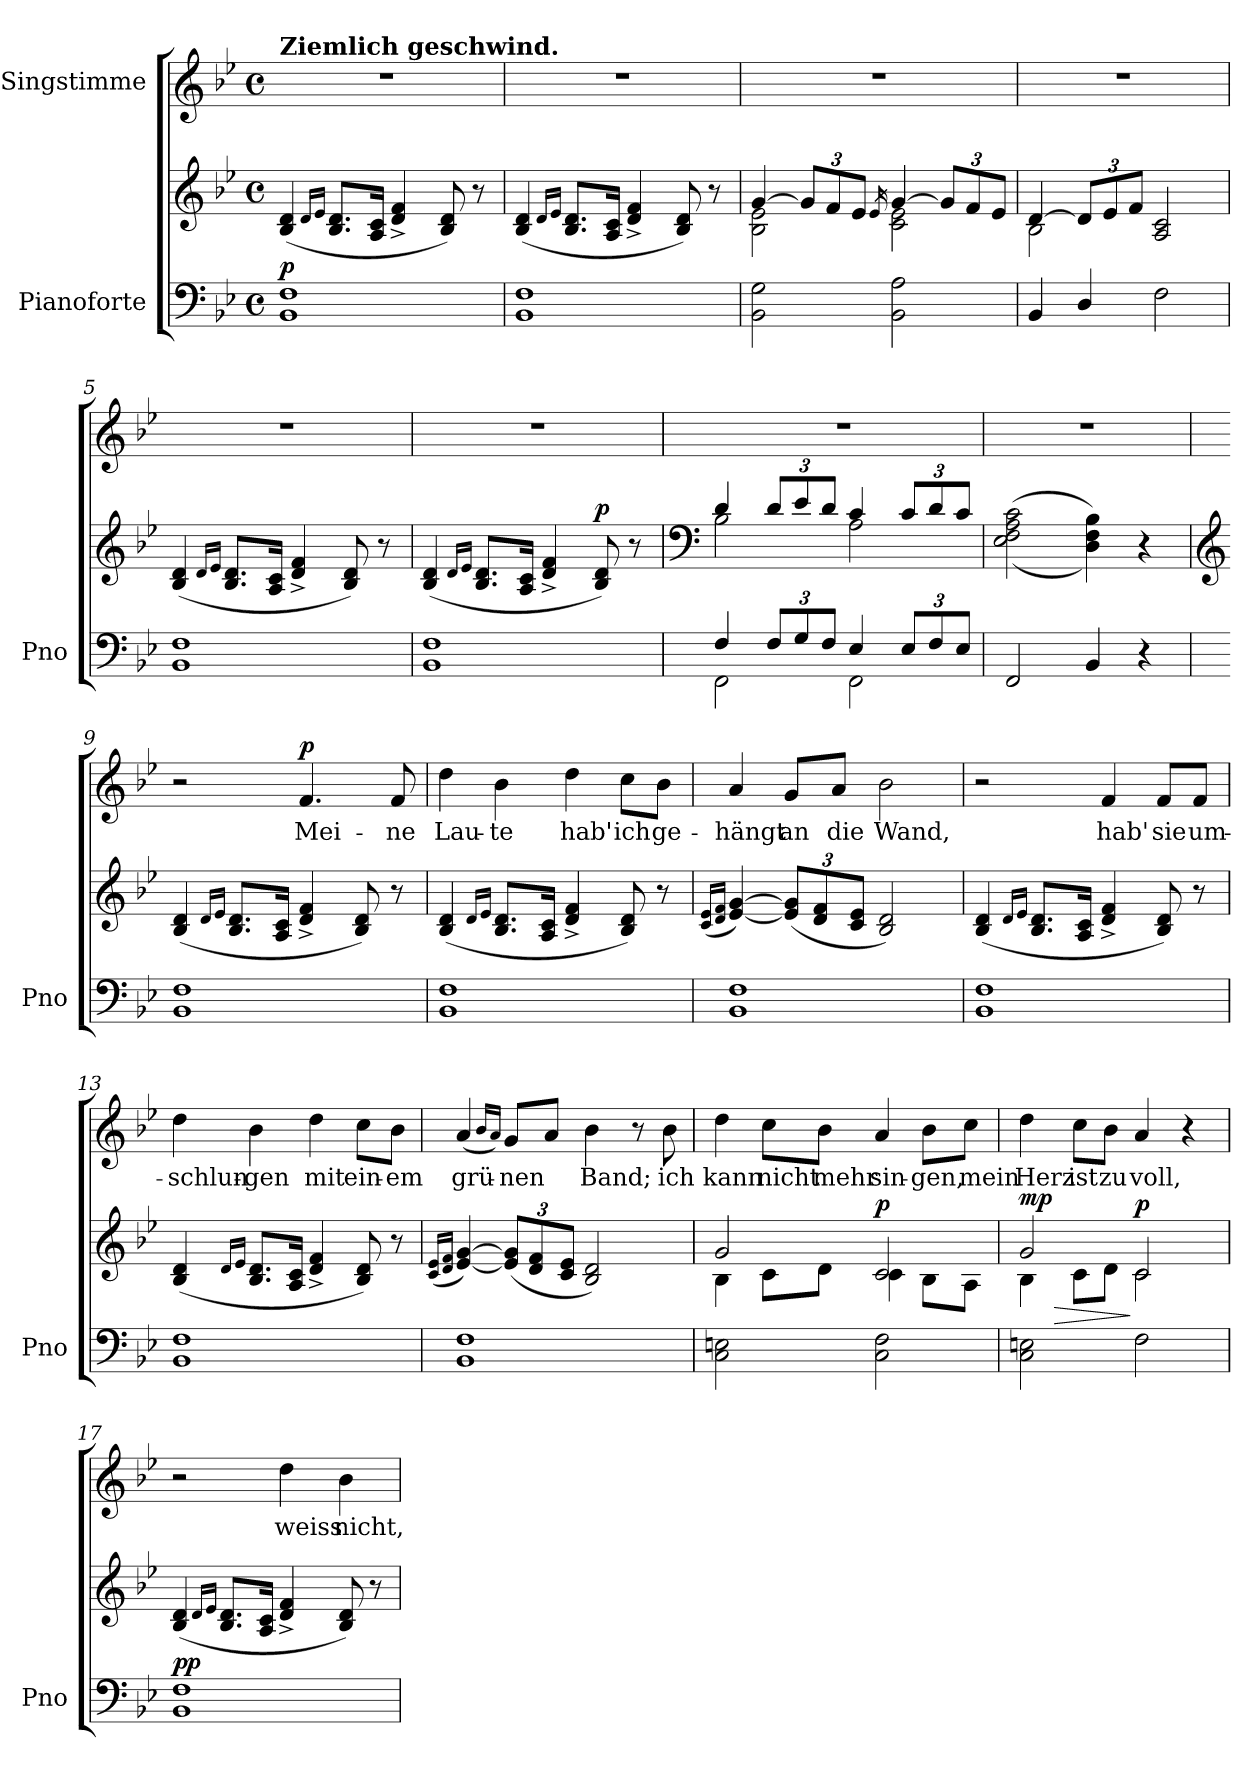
**kern	**kern	**dynam	**kern	**text	**dynam
*part2	*part2	*part2	*part1	*part1	*part1
*staff3	*staff2	*staff2/3	*staff1	*staff1	*staff1
*I"Pianoforte	*	*	*I"Singstimme	*	*
*I'Pno	*	*	*	*	*
*clefF4	*clefG2	*	*clefG2	*	*
*k[b-e-]	*k[b-e-]	*	*k[b-e-]	*	*
*M4/4	*M4/4	*	*M4/4	*	*
*met(c)	*met(c)	*	*met(c)	*	*
=1	=1	=1	=1	=1	=1
!	!	!	!LO:TX:a:B:t=Ziemlich geschwind.	!	!
!	!	!LO:DY:a=2	!	!	!
1BB- 1F	(<4B-/ 4d/	p	1r	.	.
.	16qd/LL	.	.	.	.
.	16qe-/JJ	.	.	.	.
.	8.B-/ 8.d/L	.	.	.	.
.	16A/ 16c/Jk	.	.	.	.
.	4d/^ 4f/^	.	.	.	.
.	8B-/ 8d/)	.	.	.	.
.	8r	.	.	.	.
=2	=2	=2	=2	=2	=2
1BB- 1F	(<4B-/ 4d/	.	1r	.	.
.	16qd/LL	.	.	.	.
.	16qe-/JJ	.	.	.	.
.	8.B-/ 8.d/L	.	.	.	.
.	16A/ 16c/Jk	.	.	.	.
.	4d/^ 4f/^	.	.	.	.
.	8B-/ 8d/)	.	.	.	.
.	8r	.	.	.	.
=3	=3	=3	=3	=3	=3
*	*^	*	*	*	*
2BB-\ 2G\	[4g/	2B-\ 2e-\	.	1r	.	.
.	12g/L]	.	.	.	.	.
.	12f/	.	.	.	.	.
.	12e-/J	.	.	.	.	.
.	16qe-/	.	.	.	.	.
2BB-\ 2A\	[4g/	2c\ 2e-\	.	.	.	.
.	12g/L]	.	.	.	.	.
.	12f/	.	.	.	.	.
.	12e-/J	.	.	.	.	.
=4	=4	=4	=4	=4	=4	=4
4BB-/	[4d/	2B-\	.	1r	.	.
*	*Xbrackettup	*	*	*	*	*
4D/	12d/L]	.	.	.	.	.
.	12e-/	.	.	.	.	.
.	12f/J	.	.	.	.	.
2F\	2A/ 2c/	2ryy	.	.	.	.
*	*v	*v	*	*	*	*
=5	=5	=5	=5	=5	=5
1BB- 1F	(<4B-/ 4d/	.	1r	.	.
.	16qd/LL	.	.	.	.
.	16qe-/JJ	.	.	.	.
.	8.B-/ 8.d/L	.	.	.	.
.	16A/ 16c/Jk	.	.	.	.
.	4d/^ 4f/^	.	.	.	.
.	8B-/ 8d/)	.	.	.	.
.	8r	.	.	.	.
!!LO:LB:g=z
=6	=6	=6	=6	=6	=6
1BB- 1F	(<4B-/ 4d/	.	1r	.	.
.	16qd/LL	.	.	.	.
.	16qe-/JJ	.	.	.	.
.	8.B-/ 8.d/L	.	.	.	.
.	16A/ 16c/Jk	.	.	.	.
.	4d/^ 4f/^	.	.	.	.
!	!	!LO:DY:a	!	!	!
.	8B-/ 8d/)	p	.	.	.
.	8r	.	.	.	.
=7	=7	=7	=7	=7	=7
*	*clefF4	*	*	*	*
*^	*^	*	*	*	*
4F/	2FF\	4d/	2B-\	.	1r	.	.
*Xbrackettup	*	*	*	*	*	*	*
12F/L	.	12d/L	.	.	.	.	.
12G/	.	12e-/	.	.	.	.	.
12F/J	.	12d/J	.	.	.	.	.
4E-/	2FF\	4c/	2A\	.	.	.	.
12E-/L	.	12c/L	.	.	.	.	.
12F/	.	12d/	.	.	.	.	.
12E-/J	.	12c/J	.	.	.	.	.
*v	*v	*	*	*	*	*	*
*	*v	*v	*	*	*	*
=8	=8	=8	=8	=8	=8
2FF/	(>(>2E-\ 2F\ 2A\ 2c\	.	1r	.	.
4BB-/	4D\ 4F\ 4B-\))	.	.	.	.
4r	4r	.	.	.	.
=9	=9	=9	=9	=9	=9
*	*clefG2	*	*	*	*
1BB- 1F	(<4B-/ 4d/	.	2r	.	.
.	16qd/LL	.	.	.	.
.	16qe-/JJ	.	.	.	.
.	8.B-/ 8.d/L	.	.	.	.
.	16A/ 16c/Jk	.	.	.	.
!	!	!	!	!LO:LY:b	!LO:DY:a
.	4d/^ 4f/^	.	4.f/	Mei-	p
.	8B-/ 8d/)	.	.	.	.
!	!	!	!	!LO:LY:b	!
.	8r	.	8f/	-ne	.
=10	=10	=10	=10	=10	=10
!	!	!	!	!LO:LY:b	!
1BB- 1F	(<4B-/ 4d/	.	4dd\	Lau-	.
.	16qd/LL	.	.	.	.
.	16qe-/JJ	.	.	.	.
!	!	!	!	!LO:LY:b	!
.	8.B-/ 8.d/L	.	4b-\	-te	.
.	16A/ 16c/Jk	.	.	.	.
!	!	!	!	!LO:LY:b	!
.	4d/^ 4f/^	.	4dd\	hab'	.
!	!	!	!	!LO:LY:b	!
.	8B-/ 8d/)	.	8cc\L	ich	.
!	!	!	!	!LO:LY:b	!
.	8r	.	8b-\J	ge-	.
=11	=11	=11	=11	=11	=11
.	(<16qc/ 16qe-/LL	.	.	.	.
.	16qd/ 16qf/JJ	.	.	.	.
!	!	!	!	!LO:LY:b	!
1BB- 1F	[4e-/ [4g/)	.	4a/	-hängt	.
!	!	!	!	!LO:LY:b	!
.	(<12e-/] 12g/]L	.	8g/L	an	.
.	12d/ 12f/	.	.	.	.
!	!	!	!	!LO:LY:b	!
.	.	.	8a/J	die	.
.	12c/ 12e-/J	.	.	.	.
!	!	!	!	!LO:LY:b	!
.	2B-/ 2d/)	.	2b-\	Wand,	.
!!LO:LB:g=z
=12	=12	=12	=12	=12	=12
1BB- 1F	(<4B-/ 4d/	.	2r	.	.
.	16qd/LL	.	.	.	.
.	16qe-/JJ	.	.	.	.
.	8.B-/ 8.d/L	.	.	.	.
.	16A/ 16c/Jk	.	.	.	.
!	!	!	!	!LO:LY:b	!
.	4d/^ 4f/^	.	4f/	hab'	.
!	!	!	!	!LO:LY:b	!
.	8B-/ 8d/)	.	8f/L	sie	.
!	!	!	!	!LO:LY:b	!
.	8r	.	8f/J	um-	.
=13	=13	=13	=13	=13	=13
!	!	!	!	!LO:LY:b	!
1BB- 1F	(<4B-/ 4d/	.	4dd\	-schlun-	.
.	16qd/LL	.	.	.	.
.	16qe-/JJ	.	.	.	.
!	!	!	!	!LO:LY:b	!
.	8.B-/ 8.d/L	.	4b-\	-gen	.
.	16A/ 16c/Jk	.	.	.	.
!	!	!	!	!LO:LY:b	!
.	4d/^ 4f/^	.	4dd\	mit	.
!	!	!	!	!LO:LY:b	!
.	8B-/ 8d/)	.	8cc\L	ein-	.
!	!	!	!	!LO:LY:b	!
.	8r	.	8b-\J	-em	.
=14	=14	=14	=14	=14	=14
.	(<16qc/ 16qe-/LL	.	.	.	.
.	16qd/ 16qf/JJ	.	.	.	.
!	!	!	!	!LO:LY:b	!
1BB- 1F	[4e-/ [4g/)	.	(<4a/	grü-	.
.	.	.	16qb-/LL	.	.
.	.	.	16qa/JJ)	.	.
!	!	!	!	!LO:LY:b	!
.	(<12e-/] 12g/]L	.	8g/L	-nen	.
.	12d/ 12f/	.	.	.	.
.	.	.	8a/J	.	.
.	12c/ 12e-/J	.	.	.	.
!	!	!	!	!LO:LY:b	!
.	2B-/ 2d/)	.	4b-\	Band;	.
.	.	.	8r	.	.
!	!	!	!	!LO:LY:b	!
.	.	.	8b-\	ich	.
=15	=15	=15	=15	=15	=15
*	*^	*	*	*	*
!	!	!	!	!	!LO:LY:b	!
2C\ 2En\	2g/	4B-\	.	4dd\	kann	.
!	!	!	!	!	!LO:LY:b	!
.	.	8c\L	.	8cc\L	nicht	.
!	!	!	!	!	!LO:LY:b	!
.	.	8d\J	.	8b-\J	mehr	.
!	!	!	!LO:DY:a	!	!LO:LY:b	!
2C\ 2F\	2c/	4c\	p	4a/	sin-	.
!	!	!	!	!	!LO:LY:b	!
.	.	8B-\L	.	8b-\L	-gen,	.
!	!	!	!	!	!LO:LY:b	!
.	.	8A\J	.	8cc\J	mein	.
!!LO:LB:g=z
=16	=16	=16	=16	=16	=16	=16
!	!	!	!LO:HP:b	!	!LO:LY:b	!
!	!	!	!LO:DY:n=1:a	!	!	!
2C\ 2En\	2g/	4B-\	> mp	4dd\	Herz	.
!	!	!	!	!	!LO:LY:b	!
.	.	8c\L	.	8cc\L	ist	.
!	!	!	!	!	!LO:LY:b	!
.	.	8d\J	.	8b-\J	zu	.
!	!	!	!LO:DY:n=2:a	!	!LO:LY:b	!
2F\	2c/	2c\	] p	4a/	voll,	.
.	.	.	.	4r	.	.
*	*v	*v	*	*	*	*
!!LO:LB:g=z
=17	=17	=17	=17	=17	=17
!	!	!LO:DY:a=2	!	!	!
1BB- 1F	(<4B-/ 4d/	pp	2r	.	.
.	16qd/LL	.	.	.	.
.	16qe-/JJ	.	.	.	.
.	8.B-/ 8.d/L	.	.	.	.
.	16A/ 16c/Jk	.	.	.	.
!	!	!	!	!LO:LY:b	!
.	4d/^ 4f/^	.	4dd\	weiss	.
!	!	!	!	!LO:LY:b	!
.	8B-/ 8d/)	.	4b-\	nicht,	.
.	8r	.	.	.	.
=	=	=	=	=	=
*-	*-	*-	*-	*-	*-
